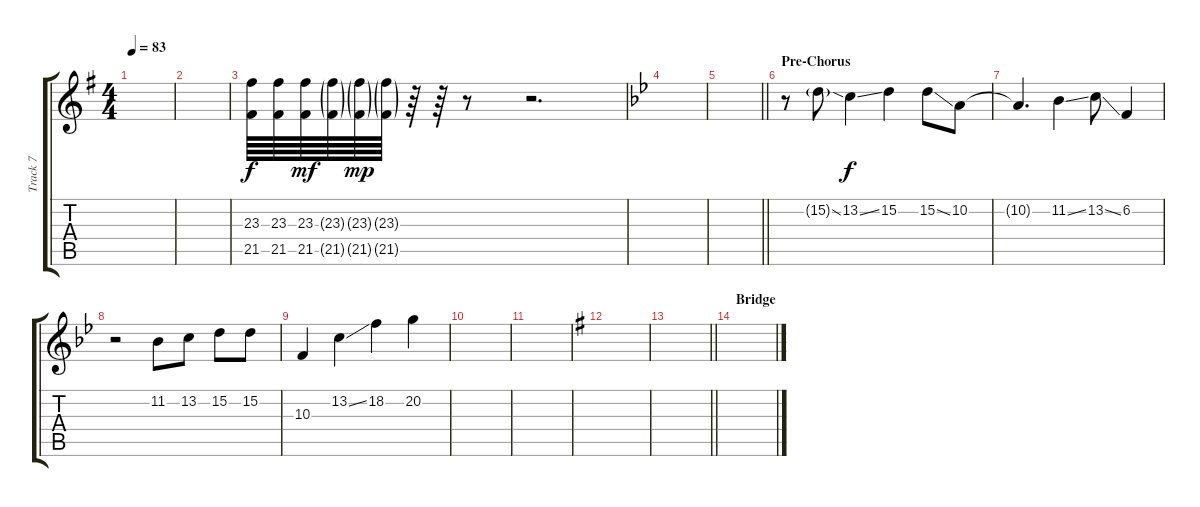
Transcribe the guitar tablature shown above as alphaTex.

\track ("Track 7" "Track 7") {instrument pad1newage}
\staff {score tabs}
\tuning (E4 B3 G3 D3 A2 E2) {hide}
\ts (4 4)
\tempo 83
\clef g2
\ks g
|
|
(23.3 21.5).64 (23.3 21.5).64 (23.3 21.5).64{dy mf} (23.3{g} 21.5{g}).64 (23.3{g} 21.5{g}).64{dy mp} (23.3{g} 21.5{g}).64 r.64 r.64 r.8 r.2{d} |
\ks bb
|
\barLineRight lightlight
|
\section ("" "Pre-Chorus")
r.8{balance 4 instrument recorder} 15.2{ss g}.8 13.2{ss}.4{dy f} 15.2.4 15.2{ss}.8 10.2.8 |
10.2{t}.4{d} 11.2{ss}.4 13.2{ss}.8 6.2.4 |
r.2 11.2.8 13.2.8 15.2.8 15.2.8 |
10.3.4 13.2{ss}.4 18.2.4 20.2.4 |
|
|
\ks g
|
\barLineRight lightlight
|
\section ("" "Bridge")
